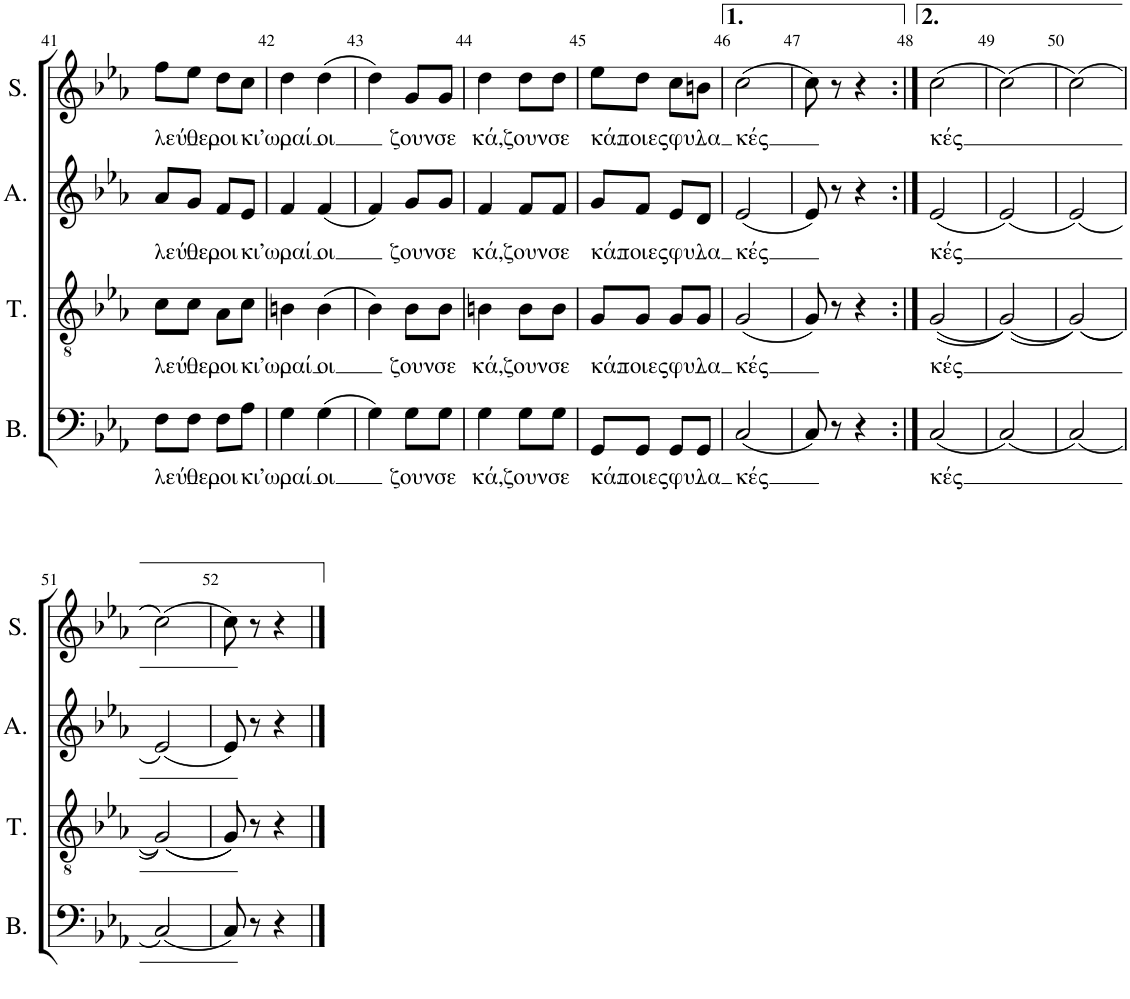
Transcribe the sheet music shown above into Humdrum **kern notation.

**kern	**text	**kern	**text	**kern	**text	**kern	**text
*part4	*part4	*part3	*part3	*part2	*part2	*part1	*part1
*staff4	*staff4	*staff3	*staff3	*staff2	*staff2	*staff1	*staff1
*I"Bass	*	*I"Tenor	*	*I"Alto	*	*I"Soprano	*
*I'B.	*	*I'T.	*	*I'A.	*	*I'S.	*
!!LO:PB:g=z
*clefF4	*	*clefGv2	*	*clefG2	*	*clefG2	*
*k[b-e-a-]	*	*k[b-e-a-]	*	*k[b-e-a-]	*	*k[b-e-a-]	*
*M2/4	*	*M2/4	*	*M2/4	*	*M2/4	*
=41	=41	=41	=41	=41	=41	=41	=41
!	!LO:LY:b	!	!LO:LY:b	!	!LO:LY:b	!	!LO:LY:b
8F\L	λεύ	8c\L	λεύ	8a-/L	λεύ	8ff\L	λεύ
!	!LO:LY:b	!	!LO:LY:b	!	!LO:LY:b	!	!LO:LY:b
8F\J	θε	8c\J	θε	8g/J	θε	8ee-\J	θε
!	!LO:LY:b	!	!LO:LY:b	!	!LO:LY:b	!	!LO:LY:b
8F\L	ροι	8A-\L	ροι	8f/L	ροι	8dd\L	ροι
!	!LO:LY:b	!	!LO:LY:b	!	!LO:LY:b	!	!LO:LY:b
8A-\J	κι’ω	8c\J	κι’ω	8e-/J	κι’ω	8cc\J	κι’ω
=42	=42	=42	=42	=42	=42	=42	=42
!	!LO:LY:b	!	!LO:LY:b	!	!LO:LY:b	!	!LO:LY:b
4G\	ραί	4Bn\	ραί	4f/	ραί	4dd\	ραί
!	!LO:LY:b	!	!LO:LY:b	!	!LO:LY:b	!	!LO:LY:b
(4G\	οι	(4B\	οι	(4f/	οι	(4dd\	οι
=43	=43	=43	=43	=43	=43	=43	=43
4G\)	.	4B-\)	.	4f/)	.	4dd\)	.
!	!LO:LY:b	!	!LO:LY:b	!	!LO:LY:b	!	!LO:LY:b
8G\L	ζουν	8B-\L	ζουν	8g/L	ζουν	8g/L	ζουν
!	!LO:LY:b	!	!LO:LY:b	!	!LO:LY:b	!	!LO:LY:b
8G\J	σε	8B-\J	σε	8g/J	σε	8g/J	σε
=44	=44	=44	=44	=44	=44	=44	=44
!	!LO:LY:b	!	!LO:LY:b	!	!LO:LY:b	!	!LO:LY:b
4G\	κά,	4Bn\	κά,	4f/	κά,	4dd\	κά,
!	!LO:LY:b	!	!LO:LY:b	!	!LO:LY:b	!	!LO:LY:b
8G\L	ζουν	8B\L	ζουν	8f/L	ζουν	8dd\L	ζουν
!	!LO:LY:b	!	!LO:LY:b	!	!LO:LY:b	!	!LO:LY:b
8G\J	σε	8B\J	σε	8f/J	σε	8dd\J	σε
=45	=45	=45	=45	=45	=45	=45	=45
!	!LO:LY:b	!	!LO:LY:b	!	!LO:LY:b	!	!LO:LY:b
8GG/L	κά	8G/L	κά	8g/L	κά	8ee-\L	κά
!	!LO:LY:b	!	!LO:LY:b	!	!LO:LY:b	!	!LO:LY:b
8GG/J	ποιες	8G/J	ποιες	8f/J	ποιες	8dd\J	ποιες
!	!LO:LY:b	!	!LO:LY:b	!	!LO:LY:b	!	!LO:LY:b
8GG/L	φυ	8G/L	φυ	8e-/L	φυ	8cc\L	φυ
!	!LO:LY:b	!	!LO:LY:b	!	!LO:LY:b	!	!LO:LY:b
8GG/J	λα	8G/J	λα	8d/J	λα	8bn\J	λα
=46	=46	=46	=46	=46	=46	=46	=46
!	!LO:LY:b	!	!LO:LY:b	!	!LO:LY:b	!	!LO:LY:b
(2C/	κές	(2G/	κές	(2e-/	κές	(2cc\	κές
=47	=47	=47	=47	=47	=47	=47	=47
8C/)	.	8G/)	.	8e-/)	.	8cc\)	.
8r	.	8r	.	8r	.	8r	.
4r	.	4r	.	4r	.	4r	.
=48:|!	=48:|!	=48:|!	=48:|!	=48:|!	=48:|!	=48:|!	=48:|!
!	!LO:LY:b	!	!LO:LY:b	!	!LO:LY:b	!	!LO:LY:b
(2C/	κές	((2G/	κές	(2e-/	κές	(2cc\	κές
=49	=49	=49	=49	=49	=49	=49	=49
(2C/)	.	((2G/))	.	(2e-/)	.	(2cc\)	.
=50	=50	=50	=50	=50	=50	=50	=50
(2C/)	.	((2G/))	.	(2e-/)	.	(2cc\)	.
!!LO:LB:g=z
=51	=51	=51	=51	=51	=51	=51	=51
(2C/)	.	((2G/))	.	(2e-/)	.	(2cc\)	.
=52	=52	=52	=52	=52	=52	=52	=52
8C/)	.	8G/))	.	8e-/)	.	8cc\)	.
8r	.	8r	.	8r	.	8r	.
4r	.	4r	.	4r	.	4r	.
==	==	==	==	==	==	==	==
*-	*-	*-	*-	*-	*-	*-	*-
